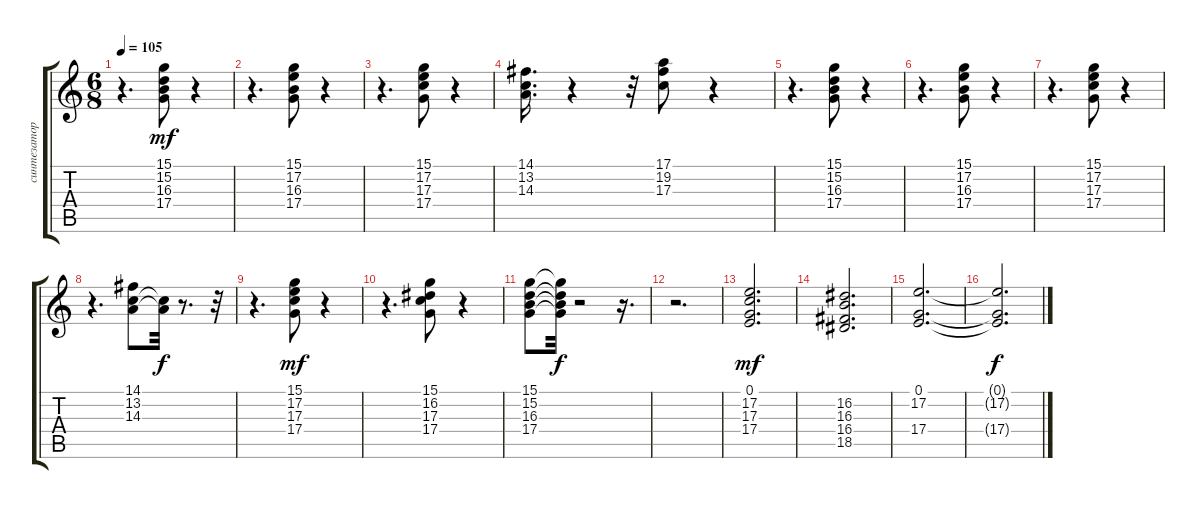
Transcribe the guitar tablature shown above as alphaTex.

\track ("синтезатор" "синтезатор") {instrument drawbarorgan}
\staff {score tabs}
\tuning (E4 B3 G3 D3 A2 E2) {hide}
\ts (6 8)
\tempo 105
\clef g2
\ks c
r.4{d dy mf} (15.1 15.2 16.3 17.4).8 r.4 |
r.4{d} (15.1 17.2 16.3 17.4).8 r.4 |
r.4{d} (15.1 17.2 17.3 17.4).8 r.4 |
(14.1 13.2 14.3).16{d} r.4 r.32 (17.1 19.2 17.3).8 r.4 |
r.4{d} (15.1 15.2 16.3 17.4).8 r.4 |
r.4{d} (15.1 17.2 16.3 17.4).8 r.4 |
r.4{d} (15.1 17.2 17.3 17.4).8 r.4 |
r.4{d} (14.1 13.2 14.3).8 (13.2{t} 14.3{t}).32{dy f} r.8{d} r.32 |
r.4{d} (15.1 17.2 17.3 17.4).8{dy mf} r.4 |
r.4{d} (15.1 16.2 17.3 17.4).8 r.4 |
(15.1 15.2 16.3 17.4).8 (15.1{t} 15.2{t} 16.3{t} 17.4{t}).32{dy f} r.2 r.16{d} |
r.2{d} |
(0.1 17.2 17.3 17.4).2{d dy mf} |
(16.2 16.3 16.4 18.5).2{d} |
(0.1 17.2 17.4).2{d} |
(0.1{t} 17.2{t} 17.4{t}).2{d dy f}
